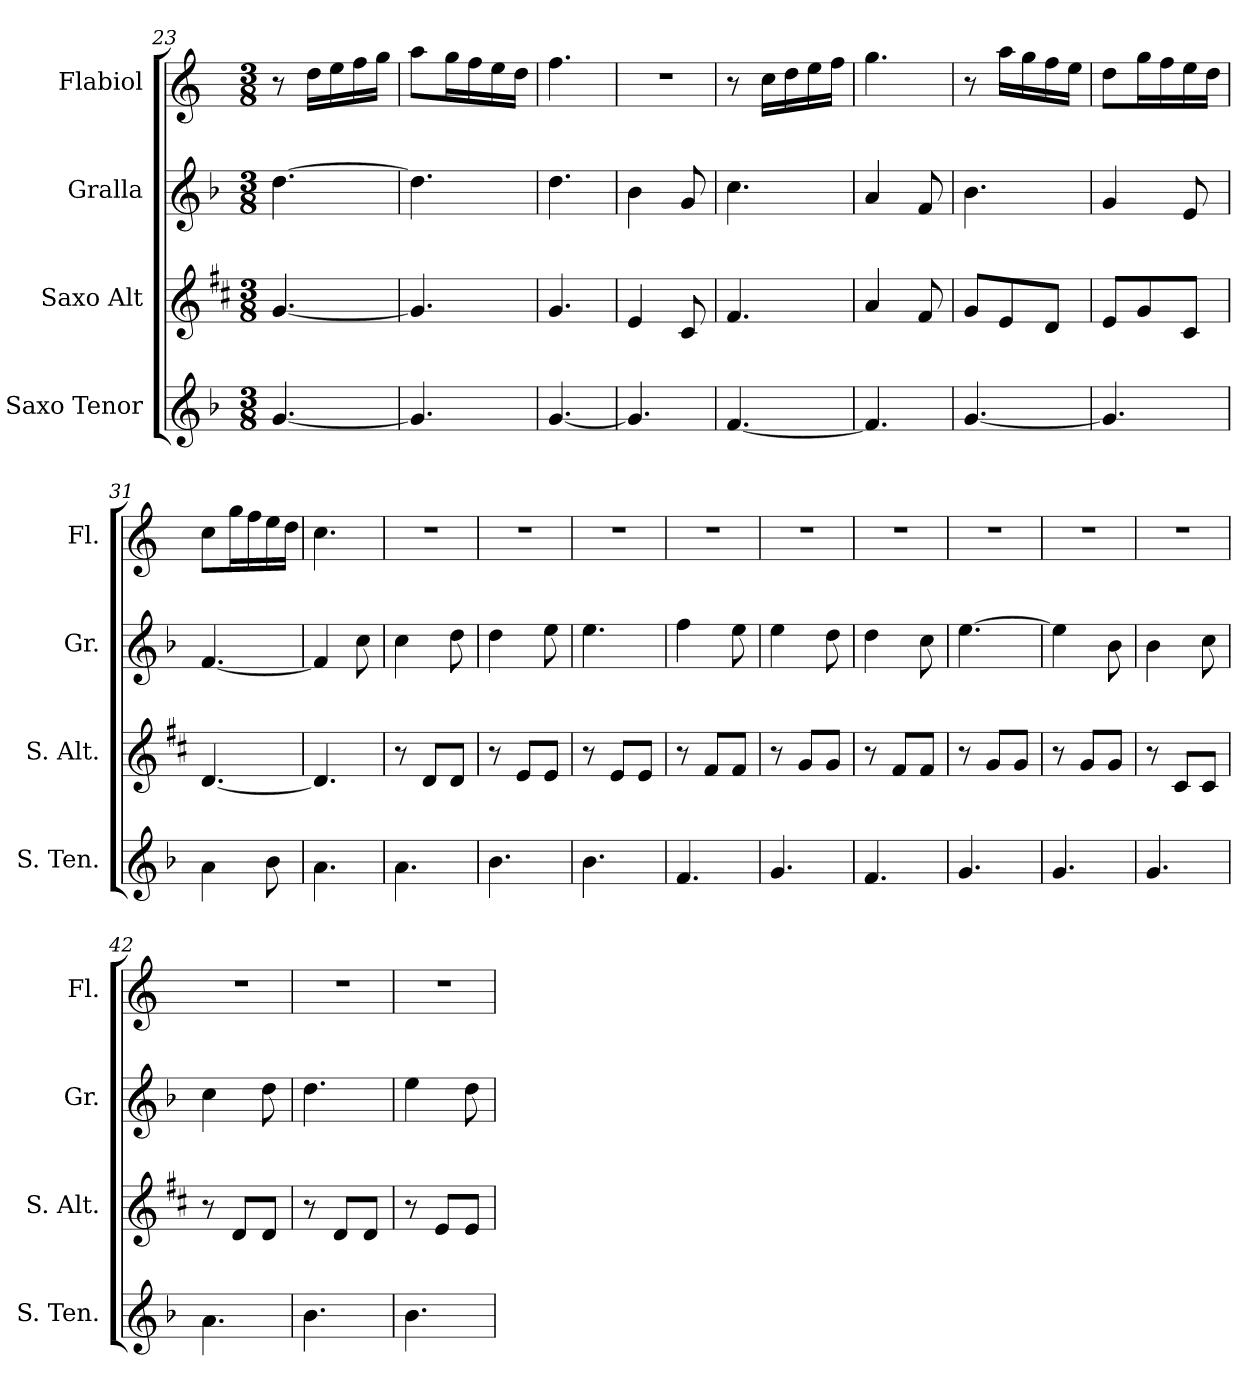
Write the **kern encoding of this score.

**kern	**kern	**kern	**kern
*part4	*part3	*part2	*part1
*staff4	*staff3	*staff2	*staff1
*I"Saxo Tenor	*I"Saxo Alt	*I"Gralla	*I"Flabiol
*I'S. Ten.	*I'S. Alt.	*I'Gr.	*I'Fl.
!!LO:LB:g=z
*clefG2	*clefG2	*clefG2	*clefG2
*ITrd8c14	*ITrd5c9	*	*ITrd-7c-12
*k[b-]	*k[b-]	*k[b-]	*k[]
*M3/8	*M3/8	*M3/8	*M3/8
=23	=23	=23	=23
[4.G/	[4.B-/	[4.dd\	8r
.	.	.	16ddd\LL
.	.	.	16eee\
.	.	.	16fff\
.	.	.	16ggg\JJ
=24	=24	=24	=24
4.G/]	4.B-/]	4.dd\]	8aaa\L
.	.	.	16ggg\L
.	.	.	16fff\
.	.	.	16eee\
.	.	.	16ddd\JJ
=25	=25	=25	=25
[4.G/	4.B-/	4.dd\	4.fff\
=26	=26	=26	=26
4.G/]	4G/	4b-\	4.r
.	8E/	8g/	.
=27	=27	=27	=27
[4.F/	4.A/	4.cc\	8r
.	.	.	16ccc\LL
.	.	.	16ddd\
.	.	.	16eee\
.	.	.	16fff\JJ
=28	=28	=28	=28
4.F/]	4c/	4a/	4.ggg\
.	8A/	8f/	.
=29	=29	=29	=29
[4.G/	8B-/L	4.b-\	8r
.	8G/	.	16aaa\LL
.	.	.	16ggg\
.	8F/J	.	16fff\
.	.	.	16eee\JJ
=30	=30	=30	=30
4.G/]	8G/L	4g/	8ddd\L
.	8B-/	.	16ggg\L
.	.	.	16fff\
.	8E/J	8e/	16eee\
.	.	.	16ddd\JJ
=31	=31	=31	=31
4A\	[4.F/	[4.f/	8ccc\L
.	.	.	16ggg\L
.	.	.	16fff\
8B-\	.	.	16eee\
.	.	.	16ddd\JJ
=32	=32	=32	=32
4.A\	4.F/]	4f/]	4.ccc\
.	.	8cc\	.
!!LO:PB:g=z
=33	=33	=33	=33
4.A\	8r	4cc\	4.r
.	8F/L	.	.
.	8F/J	8dd\	.
=34	=34	=34	=34
4.B-\	8r	4dd\	4.r
.	8G/L	.	.
.	8G/J	8ee\	.
=35	=35	=35	=35
4.B-\	8r	4.ee\	4.r
.	8G/L	.	.
.	8G/J	.	.
=36	=36	=36	=36
4.F/	8r	4ff\	4.r
.	8A/L	.	.
.	8A/J	8ee\	.
=37	=37	=37	=37
4.G/	8r	4ee\	4.r
.	8B-/L	.	.
.	8B-/J	8dd\	.
=38	=38	=38	=38
4.F/	8r	4dd\	4.r
.	8A/L	.	.
.	8A/J	8cc\	.
=39	=39	=39	=39
4.G/	8r	[4.ee\	4.r
.	8B-/L	.	.
.	8B-/J	.	.
=40	=40	=40	=40
4.G/	8r	4ee\]	4.r
.	8B-/L	.	.
.	8B-/J	8b-\	.
=41	=41	=41	=41
4.G/	8r	4b-\	4.r
.	8E/L	.	.
.	8E/J	8cc\	.
=42	=42	=42	=42
4.A\	8r	4cc\	4.r
.	8F/L	.	.
.	8F/J	8dd\	.
=43	=43	=43	=43
4.B-\	8r	4.dd\	4.r
.	8F/L	.	.
.	8F/J	.	.
=44	=44	=44	=44
4.B-\	8r	4ee\	4.r
.	8G/L	.	.
.	8G/J	8dd\	.
=	=	=	=
*-	*-	*-	*-
